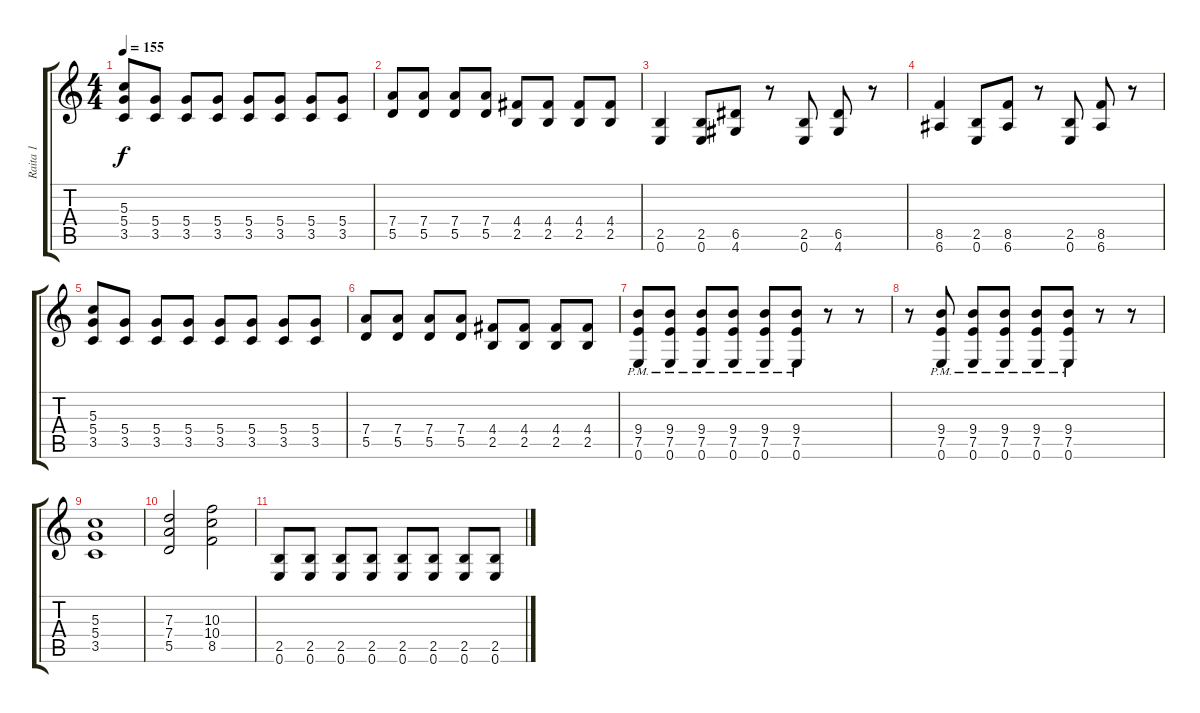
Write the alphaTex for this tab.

\track ("Raita 1" "Raita 1") {instrument acousticguitarsteel}
\staff {score tabs}
\tuning (E4 B3 G3 D3 A2 E2) {hide}
\ts (4 4)
\tempo 155
\clef g2
\ks c
(5.3 5.4 3.5).8{dy f instrument overdrivenguitar} (5.4 3.5).8 (5.4 3.5).8 (5.4 3.5).8 (5.4 3.5).8 (5.4 3.5).8 (5.4 3.5).8 (5.4 3.5).8 |
(7.4 5.5).8 (7.4 5.5).8 (7.4 5.5).8 (7.4 5.5).8 (4.4 2.5).8 (4.4 2.5).8 (4.4 2.5).8 (4.4 2.5).8 |
(2.5 0.6).4 (2.5 0.6).8 (6.5 4.6).8 r.8 (2.5 0.6).8 (6.5 4.6).8 r.8 |
(8.5 6.6).4 (2.5 0.6).8 (8.5 6.6).8 r.8 (2.5 0.6).8 (8.5 6.6).8 r.8 |
(5.3 5.4 3.5).8{instrument overdrivenguitar} (5.4 3.5).8 (5.4 3.5).8 (5.4 3.5).8 (5.4 3.5).8 (5.4 3.5).8 (5.4 3.5).8 (5.4 3.5).8 |
(7.4 5.5).8 (7.4 5.5).8 (7.4 5.5).8 (7.4 5.5).8 (4.4 2.5).8 (4.4 2.5).8 (4.4 2.5).8 (4.4 2.5).8 |
(9.4 7.5 0.6{pm}).8 (9.4 7.5 0.6{pm}).8 (9.4 7.5 0.6{pm}).8 (9.4 7.5 0.6{pm}).8 (9.4 7.5 0.6{pm}).8 (9.4 7.5 0.6{pm}).8 r.8 r.8 |
r.8 (9.4 7.5 0.6{pm}).8 (9.4 7.5 0.6{pm}).8 (9.4 7.5 0.6{pm}).8 (9.4 7.5 0.6{pm}).8 (9.4 7.5 0.6{pm}).8 r.8 r.8 |
(5.3 5.4 3.5).1{instrument overdrivenguitar} |
(7.3 7.4 5.5).2 (10.3 10.4 8.5).2 |
(2.5 0.6).8 (2.5 0.6).8 (2.5 0.6).8 (2.5 0.6).8 (2.5 0.6).8 (2.5 0.6).8 (2.5 0.6).8 (2.5 0.6).8
